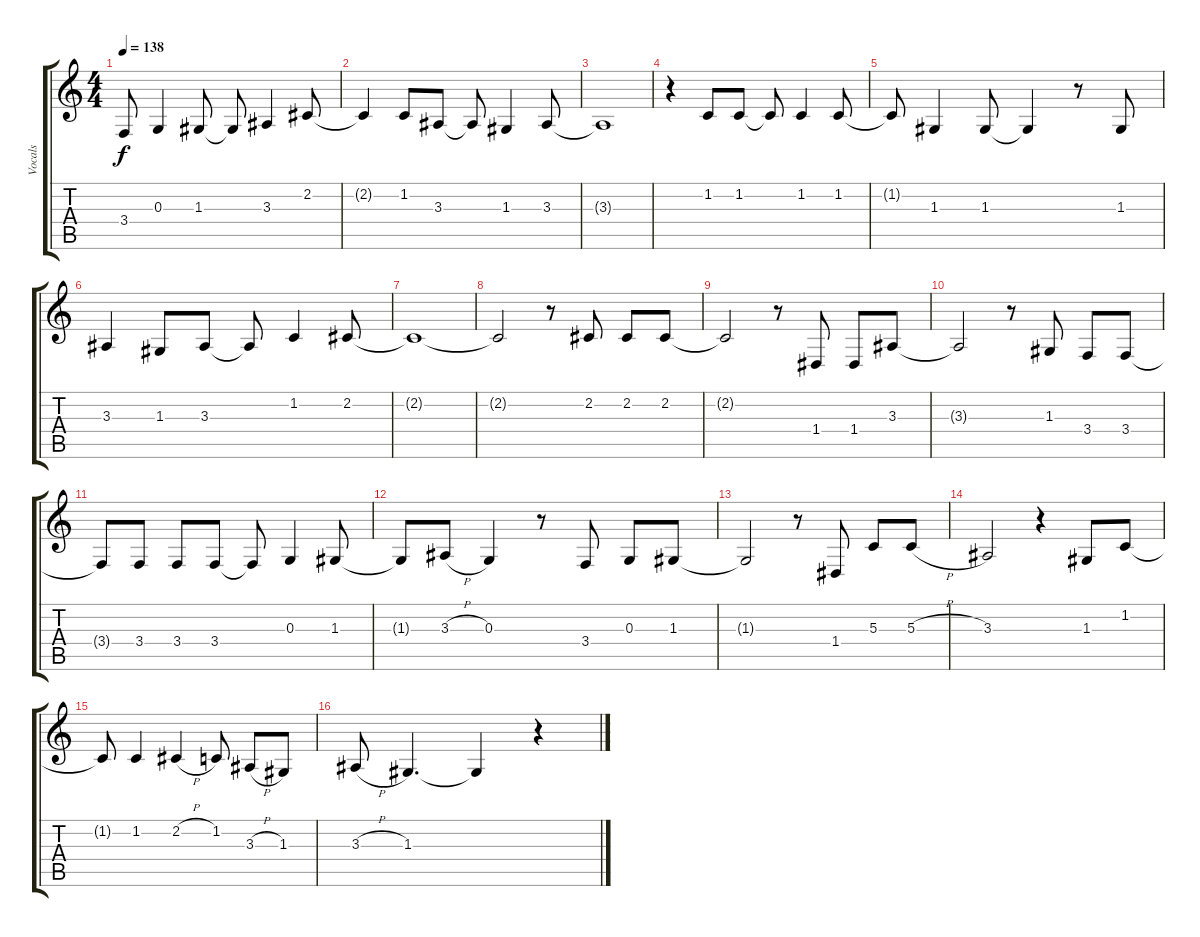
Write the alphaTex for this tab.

\track ("Vocals" "Vocals") {instrument violin}
\staff {score tabs}
\tuning (E4 B3 G3 D3 A2 E2) {hide}
\ts (4 4)
\tempo 138
\clef g2
\ks c
3.4{t}.8{dy f} 0.3.4 1.3.8 1.3{t}.8 3.3.4 2.2.8 |
2.2{t}.4 1.2.8 3.3.8 3.3{t}.8 1.3.4 3.3.8 |
3.3{t}.1 |
r.4 1.2.8 1.2.8 1.2{t}.8 1.2.4 1.2.8 |
1.2{t}.8 1.3.4 1.3.8 1.3{t}.4 r.8 1.3.8 |
3.3.4 1.3.8 3.3.8 3.3{t}.8 1.2.4 2.2.8 |
2.2{t}.1 |
2.2{t}.2 r.8 2.2.8 2.2.8 2.2.8 |
2.2{t}.2 r.8 1.4.8 1.4.8 3.3.8 |
3.3{t}.2 r.8 1.3.8 3.4.8 3.4.8 |
3.4{t}.8 3.4.8 3.4.8 3.4.8 3.4{t}.8 0.3.4 1.3.8 |
1.3{t}.8 3.3{h}.8 0.3.4 r.8 3.4.8 0.3.8 1.3.8 |
1.3{t}.2 r.8 1.4.8 5.3.8 5.3{h}.8 |
3.3.2 r.4 1.3.8 1.2.8 |
1.2{t}.8 1.2.4 2.2{h}.4 1.2.8 3.3{h}.8 1.3.8 |
3.3{h}.8 1.3.4{d} 1.3{t}.4 r.4
